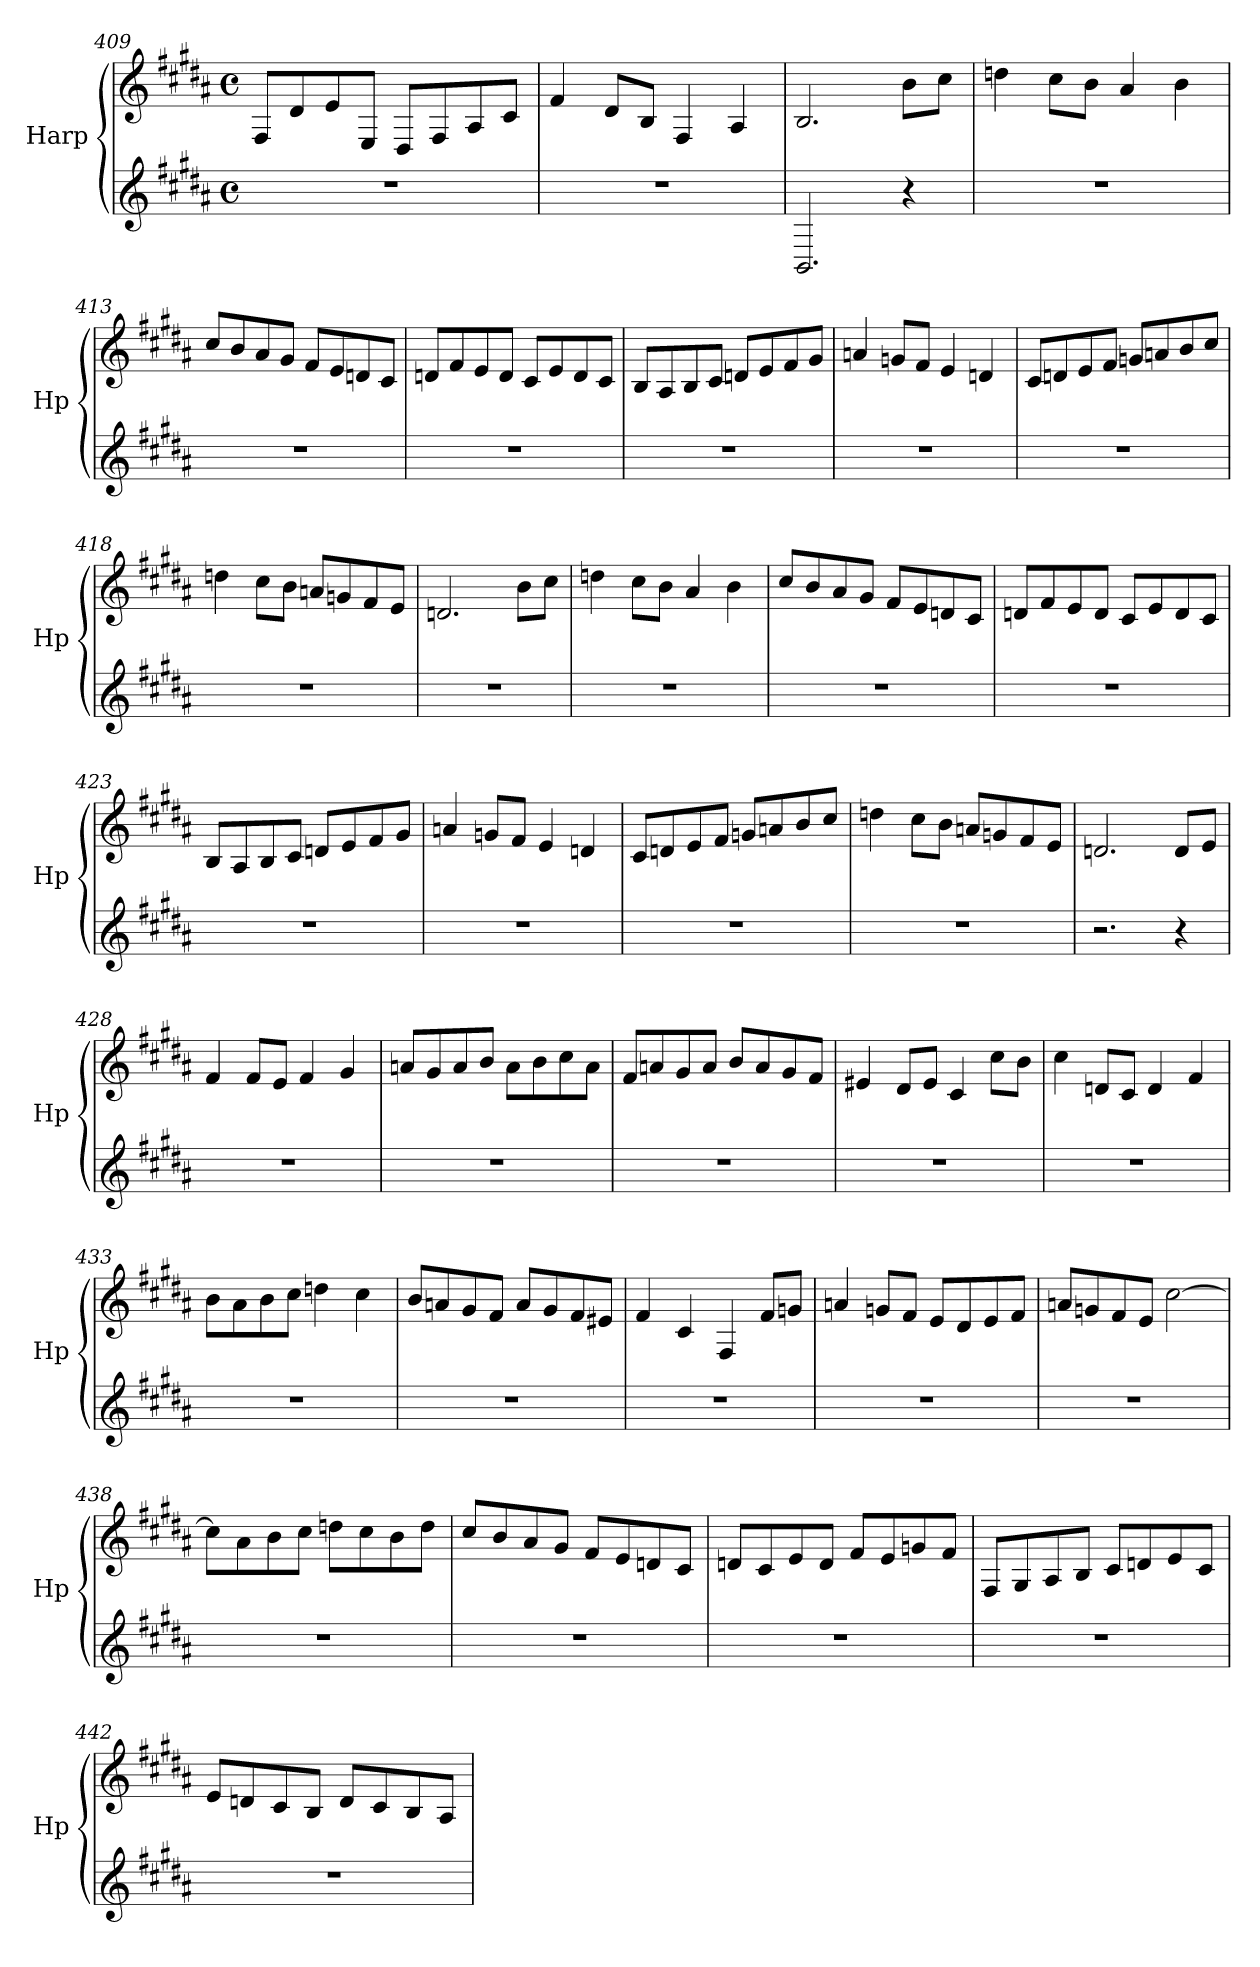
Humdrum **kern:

**kern	**kern
*part1	*part1
*staff2	*staff1
*I"Harp	*
*I'Hp	*
!!LO:LB:g=z
*clefG2	*clefG2
*k[f#c#g#d#a#]	*k[f#c#g#d#a#]
*M4/4	*M4/4
*met(c)	*met(c)
=409	=409
1r	8F#/L
.	8d#/
.	8e/
.	8E/J
.	8D#/L
.	8F#/
.	8A#/
.	8c#/J
=410	=410
1r	4f#/
.	8d#/L
.	8B/J
.	4F#/
.	4A#/
=411	=411
2.BB/	2.B/
4r	8b\L
.	8cc#\J
=412	=412
1r	4ddn\
.	8cc#\L
.	8b\J
.	4a#/
.	4b\
=413	=413
1r	8cc#/L
.	8b/
.	8a#/
.	8g#/J
.	8f#/L
.	8e/
.	8dn/
.	8c#/J
!!LO:LB:g=z
=414	=414
1r	8dn/L
.	8f#/
.	8e/
.	8d/J
.	8c#/L
.	8e/
.	8d/
.	8c#/J
=415	=415
1r	8B/L
.	8A#/
.	8B/
.	8c#/J
.	8dn/L
.	8e/
.	8f#/
.	8g#/J
=416	=416
1r	4an/
.	8gn/L
.	8f#/J
.	4e/
.	4dn/
=417	=417
1r	8c#/L
.	8dn/
.	8e/
.	8f#/J
.	8gn/L
.	8an/
.	8b/
.	8cc#/J
!!LO:PB:g=z
=418	=418
1r	4ddn\
.	8cc#\L
.	8b\J
.	8an/L
.	8gn/
.	8f#/
.	8e/J
=419	=419
1r	2.dn/
.	8b\L
.	8cc#\J
=420	=420
1r	4ddn\
.	8cc#\L
.	8b\J
.	4a#/
.	4b\
=421	=421
1r	8cc#/L
.	8b/
.	8a#/
.	8g#/J
.	8f#/L
.	8e/
.	8dn/
.	8c#/J
=422	=422
1r	8dn/L
.	8f#/
.	8e/
.	8d/J
.	8c#/L
.	8e/
.	8d/
.	8c#/J
!!LO:LB:g=z
=423	=423
1r	8B/L
.	8A#/
.	8B/
.	8c#/J
.	8dn/L
.	8e/
.	8f#/
.	8g#/J
=424	=424
1r	4an/
.	8gn/L
.	8f#/J
.	4e/
.	4dn/
=425	=425
1r	8c#/L
.	8dn/
.	8e/
.	8f#/J
.	8gn/L
.	8an/
.	8b/
.	8cc#/J
=426	=426
1r	4ddn\
.	8cc#\L
.	8b\J
.	8an/L
.	8gn/
.	8f#/
.	8e/J
=427	=427
2.r	2.dn/
4r	8d/L
.	8e/J
!!LO:LB:g=z
=428	=428
1r	4f#/
.	8f#/L
.	8e/J
.	4f#/
.	4g#/
=429	=429
1r	8an/L
.	8g#/
.	8a/
.	8b/J
.	8a\L
.	8b\
.	8cc#\
.	8a\J
=430	=430
1r	8f#/L
.	8an/
.	8g#/
.	8a/J
.	8b/L
.	8a/
.	8g#/
.	8f#/J
=431	=431
1r	4e#X/
.	8d#/L
.	8e#/J
.	4c#/
.	8cc#\L
.	8b\J
=432	=432
1r	4cc#\
.	8dn/L
.	8c#/J
.	4d/
.	4f#/
=433	=433
1r	8b\L
.	8a#\
.	8b\
.	8cc#\J
.	4ddn\
.	4cc#\
!!LO:LB:g=z
=434	=434
1r	8b/L
.	8an/
.	8g#/
.	8f#/J
.	8a/L
.	8g#/
.	8f#/
.	8e#X/J
=435	=435
1r	4f#/
.	4c#/
.	4F#/
.	8f#/L
.	8gn/J
=436	=436
1r	4an/
.	8gn/L
.	8f#/J
.	8e/L
.	8d#/
.	8e/
.	8f#/J
=437	=437
1r	8an/L
.	8gn/
.	8f#/
.	8e/J
.	[2cc#\
=438	=438
1r	8cc#\L]
.	8a#\
.	8b\
.	8cc#\J
.	8ddn\L
.	8cc#\
.	8b\
.	8dd\J
!!LO:LB:g=z
=439	=439
1r	8cc#/L
.	8b/
.	8a#/
.	8g#/J
.	8f#/L
.	8e/
.	8dn/
.	8c#/J
=440	=440
1r	8dn/L
.	8c#/
.	8e/
.	8d/J
.	8f#/L
.	8e/
.	8gn/
.	8f#/J
=441	=441
1r	8F#/L
.	8G#/
.	8A#/
.	8B/J
.	8c#/L
.	8dn/
.	8e/
.	8c#/J
=442	=442
1r	8e/L
.	8dn/
.	8c#/
.	8B/J
.	8d/L
.	8c#/
.	8B/
.	8A#/J
=	=
*-	*-
